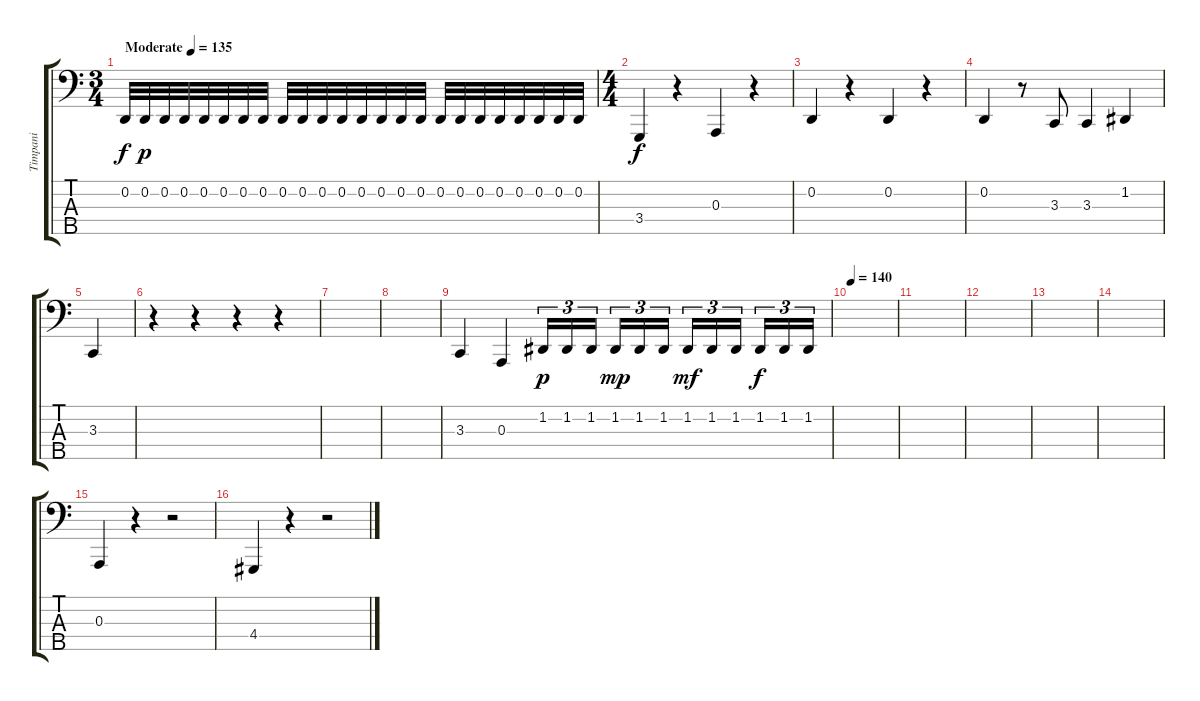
\track ("Timpani" "Timpani") {instrument timpani}
\staff {score tabs}
\tuning (G2 D2 A1 E1 B0) {hide}
\ts (3 4)
\tempo (135 "Moderate")
\clef f4
\ks c
0.2.32{dy f instrument timpani} 0.2.32{dy p} 0.2.32 0.2.32 0.2.32 0.2.32 0.2.32 0.2.32 0.2.32 0.2.32 0.2.32 0.2.32 0.2.32 0.2.32 0.2.32 0.2.32 0.2.32 0.2.32 0.2.32 0.2.32 0.2.32 0.2.32 0.2.32 0.2.32 |
\ts (4 4)
3.4.4{dy f} r.4 0.3.4 r.4 |
0.2.4 r.4 0.2.4 r.4 |
0.2.4 r.8 3.3.8 3.3.4 1.2.4 |
3.3.4 |
r.4 r.4 r.4 r.4 |
|
|
3.3.4 0.3.4 1.2.16{tu (3 2) dy p} 1.2.16{tu (3 2)} 1.2.16{tu (3 2) beam splitsecondary} 1.2.16{tu (3 2) dy mp} 1.2.16{tu (3 2)} 1.2.16{tu (3 2)} 1.2.16{tu (3 2) dy mf} 1.2.16{tu (3 2)} 1.2.16{tu (3 2) beam splitsecondary} 1.2.16{tu (3 2) dy f} 1.2.16{tu (3 2)} 1.2.16{tu (3 2)} |
\tempo 140
|
|
|
|
|
0.3.4 r.4 r.2 |
4.4.4 r.4 r.2
